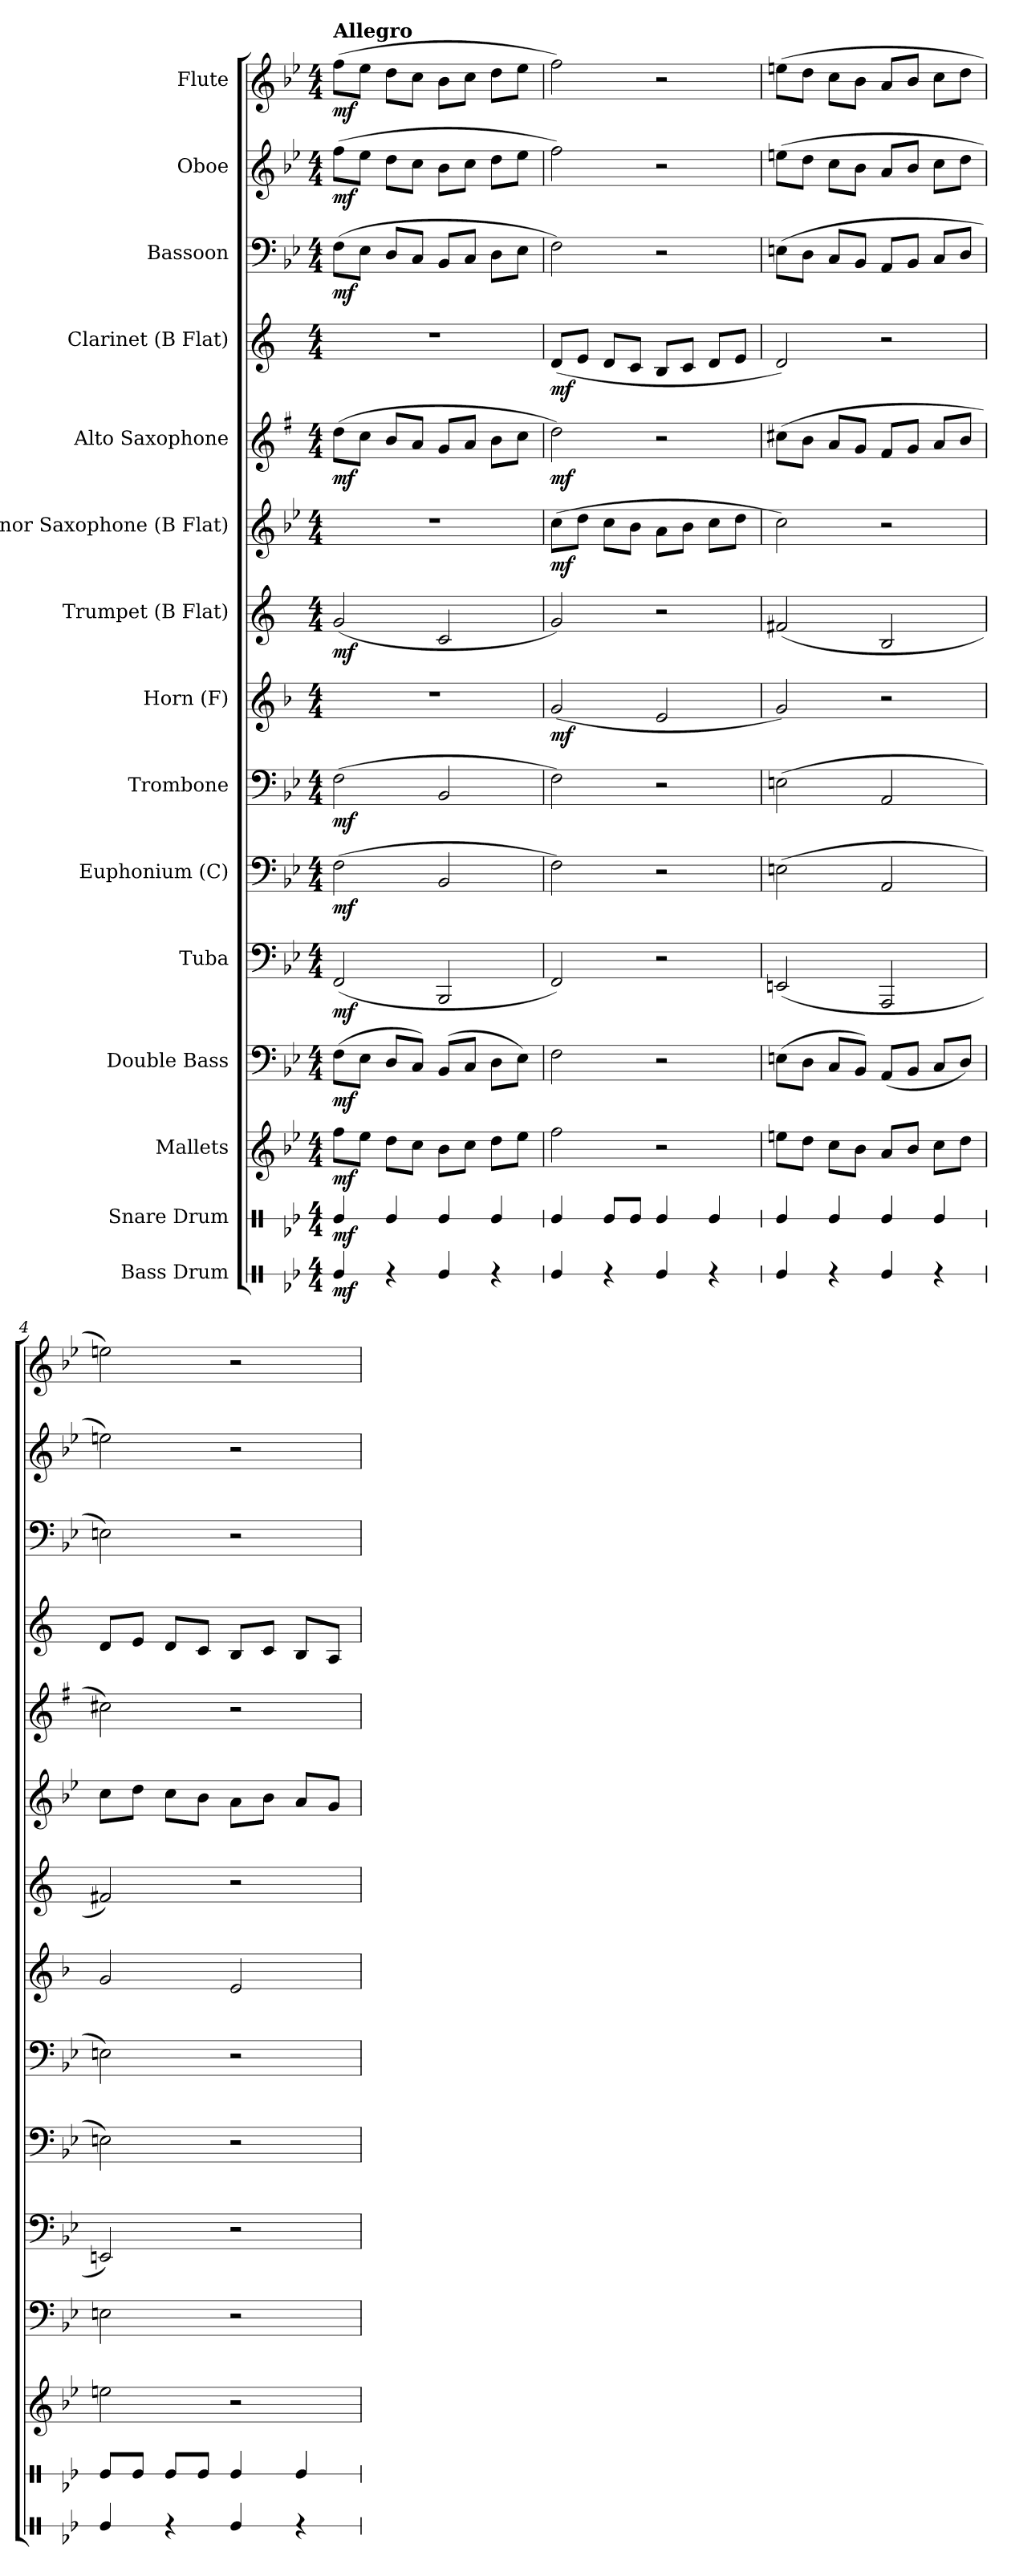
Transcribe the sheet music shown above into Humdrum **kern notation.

**kern	**dynam	**kern	**dynam	**kern	**dynam	**kern	**dynam	**kern	**dynam	**kern	**dynam	**kern	**dynam	**kern	**dynam	**kern	**dynam	**kern	**dynam	**kern	**dynam	**kern	**dynam	**kern	**dynam	**kern	**dynam	**kern	**dynam
*part15	*part15	*part14	*part14	*part13	*part13	*part12	*part12	*part11	*part11	*part10	*part10	*part9	*part9	*part8	*part8	*part7	*part7	*part6	*part6	*part5	*part5	*part4	*part4	*part3	*part3	*part2	*part2	*part1	*part1
*staff15	*staff15	*staff14	*staff14	*staff13	*staff13	*staff12	*staff12	*staff11	*staff11	*staff10	*staff10	*staff9	*staff9	*staff8	*staff8	*staff7	*staff7	*staff6	*staff6	*staff5	*staff5	*staff4	*staff4	*staff3	*staff3	*staff2	*staff2	*staff1	*staff1
*I"Bass Drum	*	*I"Snare Drum	*	*I"Mallets	*	*I"Double Bass	*	*I"Tuba	*	*I"Euphonium (C)	*	*I"Trombone	*	*I"Horn (F)	*	*I"Trumpet (B Flat)	*	*I"Tenor Saxophone (B Flat)	*	*I"Alto Saxophone	*	*I"Clarinet (B Flat)	*	*I"Bassoon	*	*I"Oboe	*	*I"Flute	*
*stria1	*	*stria1	*	*	*	*	*	*	*	*	*	*	*	*	*	*	*	*	*	*	*	*	*	*	*	*	*	*	*
*clefX	*	*clefX	*	*clefG2	*	*clefF4	*	*clefF4	*	*clefF4	*	*clefF4	*	*clefG2	*	*clefG2	*	*clefG2	*	*clefG2	*	*clefG2	*	*clefF4	*	*clefG2	*	*clefG2	*
*	*	*	*	*ITrd-14c-24	*	*ITrd7c12	*	*	*	*	*	*	*	*ITrd4c7	*	*ITrd1c2	*	*ITrd8c14	*	*ITrd5c9	*	*ITrd1c2	*	*	*	*	*	*	*
*k[b-e-]	*	*k[b-e-]	*	*k[b-e-]	*	*k[b-e-]	*	*k[b-e-]	*	*k[b-e-]	*	*k[b-e-]	*	*k[b-e-]	*	*k[b-e-]	*	*k[b-e-]	*	*k[b-e-]	*	*k[b-e-]	*	*k[b-e-]	*	*k[b-e-]	*	*k[b-e-]	*
*B-:	*	*B-:	*	*B-:	*	*B-:	*	*B-:	*	*B-:	*	*B-:	*	*B-:	*	*B-:	*	*B-:	*	*B-:	*	*B-:	*	*B-:	*	*B-:	*	*B-:	*
*M4/4	*	*M4/4	*	*M4/4	*	*M4/4	*	*M4/4	*	*M4/4	*	*M4/4	*	*M4/4	*	*M4/4	*	*M4/4	*	*M4/4	*	*M4/4	*	*M4/4	*	*M4/4	*	*M4/4	*
*MM240	*	*MM240	*	*MM240	*	*MM240	*	*MM240	*	*MM240	*	*MM240	*	*MM240	*	*MM240	*	*MM240	*	*MM240	*	*MM240	*	*MM240	*	*MM240	*	*MM240	*
=1	=1	=1	=1	=1	=1	=1	=1	=1	=1	=1	=1	=1	=1	=1	=1	=1	=1	=1	=1	=1	=1	=1	=1	=1	=1	=1	=1	=1	=1
!	!	!	!	!	!	!	!	!	!	!	!	!	!	!	!	!	!	!	!	!	!	!	!	!	!	!	!	!LO:TX:a:B:t=Allegro	!
!	!LO:DY:b	!	!LO:DY:b	!	!LO:DY:b	!	!LO:DY:b	!	!LO:DY:b	!	!LO:DY:b	!	!LO:DY:b	!	!	!	!LO:DY:b	!	!	!	!LO:DY:b	!	!	!	!LO:DY:b	!	!LO:DY:b	!	!LO:DY:b
4Re/	mf	4Re/	mf	8ffff\L	mf	(8FF\L	mf	(2FF/	mf	(2F\	mf	(2F\	mf	1r	.	(2f/	mf	1r	.	(8f\L	mf	1r	.	(8F\L	mf	(8ff\L	mf	(8ff\L	mf
.	.	.	.	8eeee-\J	.	8EE-\J	.	.	.	.	.	.	.	.	.	.	.	.	.	8e-\J	.	.	.	8E-\J	.	8ee-\J	.	8ee-\J	.
4r	.	4Re/	.	8dddd\L	.	8DD/L	.	.	.	.	.	.	.	.	.	.	.	.	.	8d/L	.	.	.	8D/L	.	8dd\L	.	8dd\L	.
.	.	.	.	8cccc\J	.	8CC/J)	.	.	.	.	.	.	.	.	.	.	.	.	.	8c/J	.	.	.	8C/J	.	8cc\J	.	8cc\J	.
4Re/	.	4Re/	.	8bbb-\L	.	(8BBB-/L	.	2BBB-/	.	2BB-/	.	2BB-/	.	.	.	2B-/	.	.	.	8B-/L	.	.	.	8BB-/L	.	8b-\L	.	8b-\L	.
.	.	.	.	8cccc\J	.	8CC/J	.	.	.	.	.	.	.	.	.	.	.	.	.	8c/J	.	.	.	8C/J	.	8cc\J	.	8cc\J	.
4r	.	4Re/	.	8dddd\L	.	8DD\L	.	.	.	.	.	.	.	.	.	.	.	.	.	8d\L	.	.	.	8D\L	.	8dd\L	.	8dd\L	.
.	.	.	.	8eeee-\J	.	8EE-\J)	.	.	.	.	.	.	.	.	.	.	.	.	.	8e-\J	.	.	.	8E-\J	.	8ee-\J	.	8ee-\J	.
=2	=2	=2	=2	=2	=2	=2	=2	=2	=2	=2	=2	=2	=2	=2	=2	=2	=2	=2	=2	=2	=2	=2	=2	=2	=2	=2	=2	=2	=2
!	!	!	!	!	!	!	!	!	!	!	!	!	!	!	!LO:DY:b	!	!	!	!LO:DY:b	!	!LO:DY:b	!	!LO:DY:b	!	!	!	!	!	!
4Re/	.	4Re/	.	2ffff\	.	2FF\	.	2FF/)	.	2F\)	.	2F\)	.	(2c/	mf	2f/)	.	(8c\L	mf	2f\)	mf	(8c/L	mf	2F\)	.	2ff\)	.	2ff\)	.
.	.	.	.	.	.	.	.	.	.	.	.	.	.	.	.	.	.	8d\J	.	.	.	8d/J	.	.	.	.	.	.	.
4r	.	8Re/L	.	.	.	.	.	.	.	.	.	.	.	.	.	.	.	8c\L	.	.	.	8c/L	.	.	.	.	.	.	.
.	.	8Re/J	.	.	.	.	.	.	.	.	.	.	.	.	.	.	.	8B-\J	.	.	.	8B-/J	.	.	.	.	.	.	.
4Re/	.	4Re/	.	2r	.	2r	.	2r	.	2r	.	2r	.	2A/	.	2r	.	8A\L	.	2r	.	8A/L	.	2r	.	2r	.	2r	.
.	.	.	.	.	.	.	.	.	.	.	.	.	.	.	.	.	.	8B-\J	.	.	.	8B-/J	.	.	.	.	.	.	.
4r	.	4Re/	.	.	.	.	.	.	.	.	.	.	.	.	.	.	.	8c\L	.	.	.	8c/L	.	.	.	.	.	.	.
.	.	.	.	.	.	.	.	.	.	.	.	.	.	.	.	.	.	8d\J	.	.	.	8d/J	.	.	.	.	.	.	.
=3	=3	=3	=3	=3	=3	=3	=3	=3	=3	=3	=3	=3	=3	=3	=3	=3	=3	=3	=3	=3	=3	=3	=3	=3	=3	=3	=3	=3	=3
4Re/	.	4Re/	.	8eeeen\L	.	(8EEn\L	.	(2EEn/	.	(2En\	.	(2En\	.	2c/)	.	(2en/	.	2c\)	.	(8en\L	.	2c/)	.	(8En\L	.	(8een\L	.	(8een\L	.
.	.	.	.	8dddd\J	.	8DD\J	.	.	.	.	.	.	.	.	.	.	.	.	.	8d\J	.	.	.	8D\J	.	8dd\J	.	8dd\J	.
4r	.	4Re/	.	8cccc\L	.	8CC/L	.	.	.	.	.	.	.	.	.	.	.	.	.	8c/L	.	.	.	8C/L	.	8cc\L	.	8cc\L	.
.	.	.	.	8bbb-\J	.	8BBB-/J)	.	.	.	.	.	.	.	.	.	.	.	.	.	8B-/J	.	.	.	8BB-/J	.	8b-\J	.	8b-\J	.
4Re/	.	4Re/	.	8aaa/L	.	(8AAA/L	.	2AAA/	.	2AA/	.	2AA/	.	2r	.	2A/	.	2r	.	8A/L	.	2r	.	8AA/L	.	8a/L	.	8a/L	.
.	.	.	.	8bbb-/J	.	8BBB-/J	.	.	.	.	.	.	.	.	.	.	.	.	.	8B-/J	.	.	.	8BB-/J	.	8b-/J	.	8b-/J	.
4r	.	4Re/	.	8cccc\L	.	8CC/L	.	.	.	.	.	.	.	.	.	.	.	.	.	8c/L	.	.	.	8C/L	.	8cc\L	.	8cc\L	.
.	.	.	.	8dddd\J	.	8DD/J)	.	.	.	.	.	.	.	.	.	.	.	.	.	8d/J	.	.	.	8D/J	.	8dd\J	.	8dd\J	.
=4	=4	=4	=4	=4	=4	=4	=4	=4	=4	=4	=4	=4	=4	=4	=4	=4	=4	=4	=4	=4	=4	=4	=4	=4	=4	=4	=4	=4	=4
4Re/	.	8Re/L	.	2eeeen\	.	2EEn\	.	2EEn/)	.	2En\)	.	2En\)	.	2c/	.	2en/)	.	8c\L	.	2en\)	.	8c/L	.	2En\)	.	2een\)	.	2een\)	.
.	.	8Re/J	.	.	.	.	.	.	.	.	.	.	.	.	.	.	.	8d\J	.	.	.	8d/J	.	.	.	.	.	.	.
4r	.	8Re/L	.	.	.	.	.	.	.	.	.	.	.	.	.	.	.	8c\L	.	.	.	8c/L	.	.	.	.	.	.	.
.	.	8Re/J	.	.	.	.	.	.	.	.	.	.	.	.	.	.	.	8B-\J	.	.	.	8B-/J	.	.	.	.	.	.	.
4Re/	.	4Re/	.	2r	.	2r	.	2r	.	2r	.	2r	.	2A/	.	2r	.	8A\L	.	2r	.	8A/L	.	2r	.	2r	.	2r	.
.	.	.	.	.	.	.	.	.	.	.	.	.	.	.	.	.	.	8B-\J	.	.	.	8B-/J	.	.	.	.	.	.	.
4r	.	4Re/	.	.	.	.	.	.	.	.	.	.	.	.	.	.	.	8A/L	.	.	.	8A/L	.	.	.	.	.	.	.
.	.	.	.	.	.	.	.	.	.	.	.	.	.	.	.	.	.	8G/J	.	.	.	8G/J	.	.	.	.	.	.	.
=	=	=	=	=	=	=	=	=	=	=	=	=	=	=	=	=	=	=	=	=	=	=	=	=	=	=	=	=	=
*-	*-	*-	*-	*-	*-	*-	*-	*-	*-	*-	*-	*-	*-	*-	*-	*-	*-	*-	*-	*-	*-	*-	*-	*-	*-	*-	*-	*-	*-
